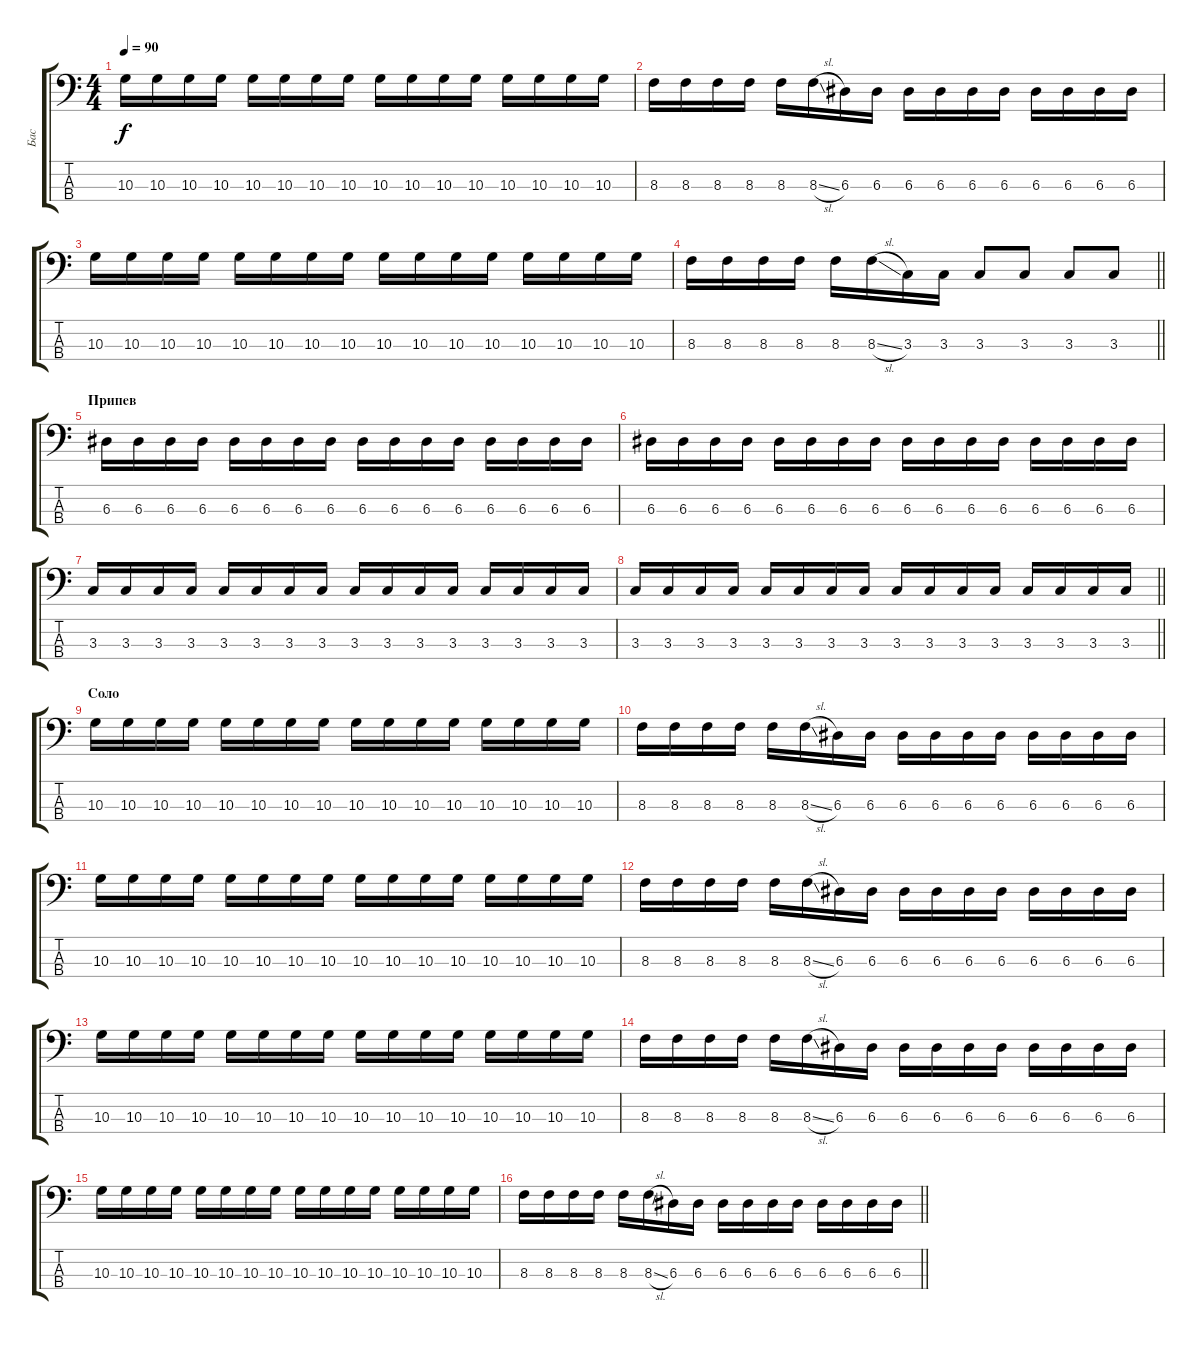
\track ("Бас" "Бас") {instrument electricbasspick}
\staff {score tabs}
\tuning (G2 D2 A1 E1) {hide}
\ts (4 4)
\tempo 90
\clef f4
\ks c
10.3.16{dy f} 10.3.16 10.3.16 10.3.16 10.3.16 10.3.16 10.3.16 10.3.16 10.3.16 10.3.16 10.3.16 10.3.16 10.3.16 10.3.16 10.3.16 10.3.16 |
8.3.16 8.3.16 8.3.16 8.3.16 8.3.16 8.3{sl}.16 6.3.16 6.3.16 6.3.16 6.3.16 6.3.16 6.3.16 6.3.16 6.3.16 6.3.16 6.3.16 |
10.3.16 10.3.16 10.3.16 10.3.16 10.3.16 10.3.16 10.3.16 10.3.16 10.3.16 10.3.16 10.3.16 10.3.16 10.3.16 10.3.16 10.3.16 10.3.16 |
\barLineRight lightlight
8.3.16 8.3.16 8.3.16 8.3.16 8.3.16 8.3{sl}.16 3.3.16 3.3.16 3.3.8 3.3.8 3.3.8 3.3.8 |
\section ("" "Припев")
6.3.16 6.3.16 6.3.16 6.3.16 6.3.16 6.3.16 6.3.16 6.3.16 6.3.16 6.3.16 6.3.16 6.3.16 6.3.16 6.3.16 6.3.16 6.3.16 |
6.3.16 6.3.16 6.3.16 6.3.16 6.3.16 6.3.16 6.3.16 6.3.16 6.3.16 6.3.16 6.3.16 6.3.16 6.3.16 6.3.16 6.3.16 6.3.16 |
3.3.16 3.3.16 3.3.16 3.3.16 3.3.16 3.3.16 3.3.16 3.3.16 3.3.16 3.3.16 3.3.16 3.3.16 3.3.16 3.3.16 3.3.16 3.3.16 |
\barLineRight lightlight
3.3.16 3.3.16 3.3.16 3.3.16 3.3.16 3.3.16 3.3.16 3.3.16 3.3.16 3.3.16 3.3.16 3.3.16 3.3.16 3.3.16 3.3.16 3.3.16 |
\section ("" "Соло")
10.3.16 10.3.16 10.3.16 10.3.16 10.3.16 10.3.16 10.3.16 10.3.16 10.3.16 10.3.16 10.3.16 10.3.16 10.3.16 10.3.16 10.3.16 10.3.16 |
8.3.16 8.3.16 8.3.16 8.3.16 8.3.16 8.3{sl}.16 6.3.16 6.3.16 6.3.16 6.3.16 6.3.16 6.3.16 6.3.16 6.3.16 6.3.16 6.3.16 |
10.3.16 10.3.16 10.3.16 10.3.16 10.3.16 10.3.16 10.3.16 10.3.16 10.3.16 10.3.16 10.3.16 10.3.16 10.3.16 10.3.16 10.3.16 10.3.16 |
8.3.16 8.3.16 8.3.16 8.3.16 8.3.16 8.3{sl}.16 6.3.16 6.3.16 6.3.16 6.3.16 6.3.16 6.3.16 6.3.16 6.3.16 6.3.16 6.3.16 |
10.3.16 10.3.16 10.3.16 10.3.16 10.3.16 10.3.16 10.3.16 10.3.16 10.3.16 10.3.16 10.3.16 10.3.16 10.3.16 10.3.16 10.3.16 10.3.16 |
8.3.16 8.3.16 8.3.16 8.3.16 8.3.16 8.3{sl}.16 6.3.16 6.3.16 6.3.16 6.3.16 6.3.16 6.3.16 6.3.16 6.3.16 6.3.16 6.3.16 |
10.3.16 10.3.16 10.3.16 10.3.16 10.3.16 10.3.16 10.3.16 10.3.16 10.3.16 10.3.16 10.3.16 10.3.16 10.3.16 10.3.16 10.3.16 10.3.16 |
\barLineRight lightlight
8.3.16 8.3.16 8.3.16 8.3.16 8.3.16 8.3{sl}.16 6.3.16 6.3.16 6.3.16 6.3.16 6.3.16 6.3.16 6.3.16 6.3.16 6.3.16 6.3.16
